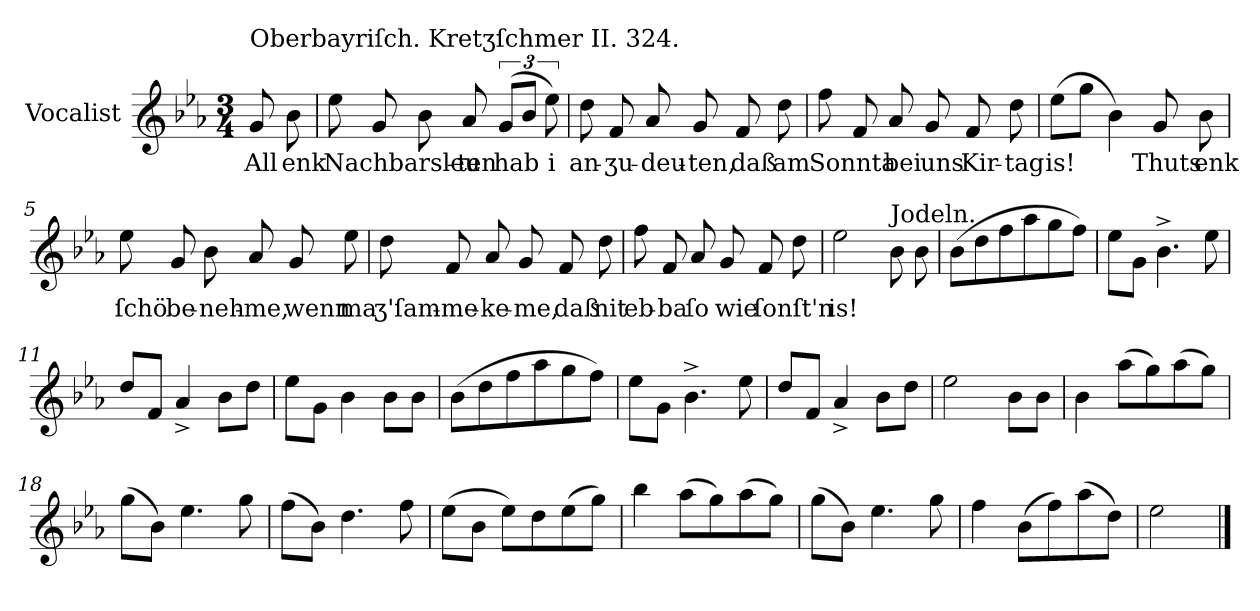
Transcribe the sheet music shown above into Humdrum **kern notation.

**kern	**text
*part1	*part1
*staff1	*staff1
*I"Vocalist	*
*k[b-e-a-]	*
*E-:	*
*M3/4	*
=	=
!LO:TX:a:t=Oberbayriſch. Kretʒſchmer II. 324.	!
8g	All
8b-	enk
=1	=1
8ee-	Nachbarsleu-
8g	.
8b-	.
8a-	-ten
(<12gL	hab
12b-J	.
12ee-)	i
=2	=2
8dd	an-
8f	-ʒu-
8a-	-deu-
8g	-ten,
8f	daß
8dd	am
=3	=3
8ff	Sonnta
8f	.
8a-	bei
8g	uns
8f	Kir-
8dd	-tag
=4	=4
(8ee-L	is!
8ggJ	.
4b-)	.
8g	Thuts
8b-	enk
=5	=5
8ee-	ſchö
8g	be-
8b-	-neh-
8a-	-me,
8g	wenn
8ee-	ma
=6	=6
8dd	ʒ'ſam-
8f	-me-
8a-	-ke-
8g	-me,
8f	daß
8dd	nit
=7	=7
8ff	eb-
8f	-ba
8a-	ſo
8g	wie
8f	ſonſt'n
8dd	.
=8	=8
2ee-	is!
!LO:TX:a:t=Jodeln.	!
8b-	.
8b-	.
=9	=9
(8b-L	.
8dd	.
8ff	.
8aa-	.
8gg	.
8ffJ)	.
=10	=10
8ee-L	.
8gJ	.
4.b-^	.
8ee-	.
=11	=11
8ddL	.
8fJ	.
4a-^	.
8b-L	.
8ddJ	.
=12	=12
8ee-L	.
8gJ	.
4b-	.
8b-L	.
8b-J	.
=13	=13
(8b-L	.
8dd	.
8ff	.
8aa-	.
8gg	.
8ffJ)	.
=14	=14
8ee-L	.
8gJ	.
4.b-^	.
8ee-	.
=15	=15
8ddL	.
8fJ	.
4a-^	.
8b-L	.
8ddJ	.
=16	=16
2ee-	.
8b-L	.
8b-J	.
=17	=17
4b-	.
(8aa-L	.
8gg)	.
(8aa-	.
8ggJ)	.
=18	=18
(8ggL	.
8b-J)	.
4.ee-	.
8gg	.
=19	=19
(8ffL	.
8b-J)	.
4.dd	.
8ff	.
=20	=20
(8ee-L	.
8b-J	.
8ee-L)	.
8dd	.
(8ee-	.
8ggJ)	.
=21	=21
4bb-	.
(8aa-L	.
8gg)	.
(8aa-	.
8ggJ)	.
=22	=22
(8ggL	.
8b-J)	.
4.ee-	.
8gg	.
=23	=23
4ff	.
(8b-L	.
8ff)	.
(8aa-	.
8ddJ)	.
=24	=24
2ee-	.
==	==
*-	*-
